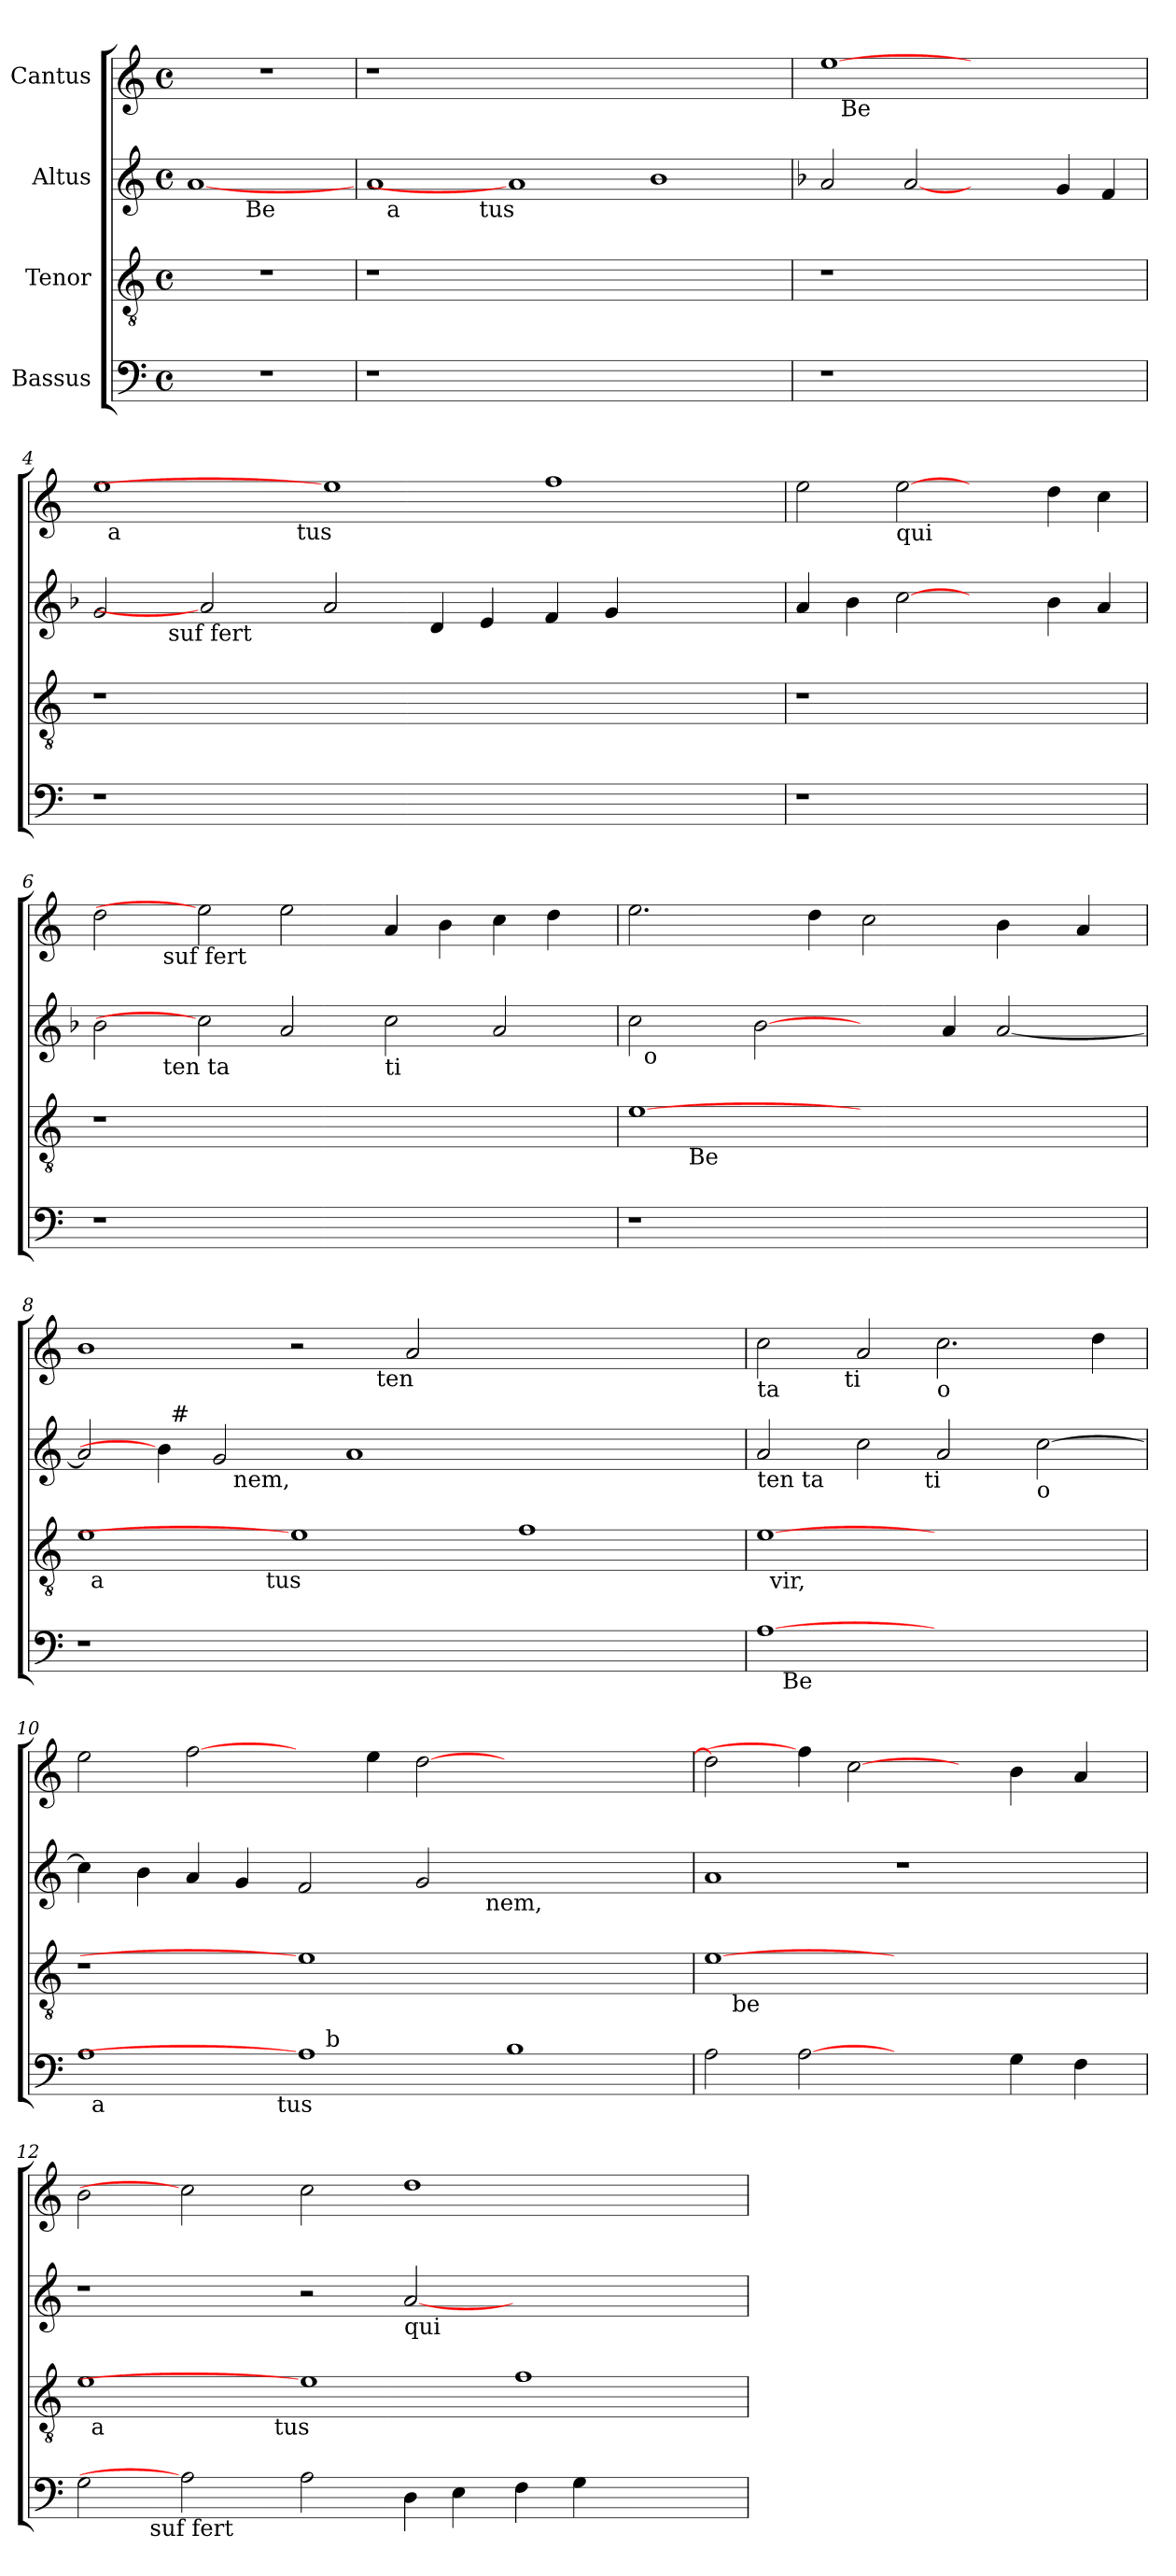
**kern	**kern	**kern	**kern
*part4	*part3	*part2	*part1
*staff4	*staff3	*staff2	*staff1
*I"Bassus	*I"Tenor	*I"Altus	*I"Cantus
*clefF4	*clefGv2	*clefG2	*clefG2
*ITrd7c12	*	*	*
*k[]	*k[]	*k[]	*k[]
*C:	*C:	*C:	*C:
*M4/4	*M4/4	*M4/4	*M4/4
*met(c)	*met(c)	*met(c)	*met(c)
=1	=1	=1	=1
*	*	*^	*
1r	1r	[1a	4ryy	1r
.	.	.	32ryy	.
!	!	!	!LO:TX:b:t=Be	!
.	.	.	2ryy	.
.	.	.	8..ryy	.
=2	=2	=2	=2	=2
*	*	*	*^	*
1r	1r	1a	16ryy	2..ryy	1r
!	!	!	!LO:TX:b:t=a	!	!
.	.	.	1ryy	.	.
!	!	!	!	!LO:TX:b:t=tus	!
.	.	.	.	1ryy	.
0ryy	0ryy	1a]	.	.	0ryy
.	.	.	1ryy	.	.
.	.	.	.	1ryy	.
.	.	1b	.	.	.
.	.	.	2...ryy	.	.
.	.	.	.	8ryy	.
*	*	*v	*v	*v	*
=3	=3	=3	=3
*	*	*k[b-]	*
*	*	*F:	*
*	*	*^	*
*	*	*	*^	*
!	!	!LO:TX:b:t=vir qui	!	!	!
*	*	*v	*v	*v	*^
1r	1r	2a/	[1ee	16ryy
!	!	!	!	!LO:TX:b:t=Be
.	.	.	.	1ryy
.	.	[2a	.	.
1ryy	1ryy	2ryy	1ryy	.
.	.	.	.	2...ryy
.	.	4g/	.	.
.	.	4f/	.	.
=4	=4	=4	=4	=4
*	*	*^	*	*^
1r	1r	2g/	4.ryy	1ee	32ryy	2ryy
!	!	!	!	!	!LO:TX:b:t=a	!
.	.	.	.	.	1ryy	.
!	!	!	!LO:TX:b:t=suf fert	!	!	!
.	.	.	1ryy	.	.	.
.	.	2a]	.	.	.	4ryy
.	.	.	.	.	.	8ryy
.	.	.	.	.	.	32ryy
!	!	!	!	!	!	!LO:TX:b:t=tus
.	.	.	.	.	.	1ryy
0ryy	0ryy	2a/	.	1ee]	.	.
.	.	.	.	.	1ryy	.
.	.	.	1ryy	.	.	.
.	.	4d/	.	.	.	.
.	.	4e/	.	.	.	.
.	.	.	.	.	.	1ryy
.	.	4f/	.	1ff	.	.
.	.	.	.	.	2ryy	.
.	.	4g/	.	.	.	.
.	.	.	2ryy	.	.	.
.	.	2ryy	.	.	.	.
.	.	.	.	.	4...ryy	.
.	.	.	8ryy	.	.	.
.	.	.	.	.	.	16.ryy
=5	=5	=5	=5	=5	=5	=5
!	!	!	!	!LO:TX:b:t=vir	!	!
*	*	*v	*v	*	*	*
*	*	*	*v	*v	*v
1r	1r	4a/	2ee\
.	.	4b-\	.
!	!	!	!LO:TX:b:t=qui
.	.	[2cc	[2ee
1ryy	1ryy	2ryy	2ryy
.	.	4b-\	4dd\
.	.	4a/	4cc\
=6	=6	=6	=6
*	*	*^	*^
1r	1r	2b-\	4.ryy	2dd\	4.ryy
!	!	!	!	!	!LO:TX:b:t=suf fert
!	!	!	!LO:TX:b:t=ten ta	!	!
.	.	.	1ryy	.	1ryy
.	.	2cc]	.	2ee]	.
1.ryy	1.ryy	2a/	.	2ee\	.
.	.	.	1ryy	.	1ryy
!	!	!LO:TX:b:t=ti	!	!	!
.	.	2cc\	.	4a/	.
.	.	.	.	4b\	.
.	.	2a/	.	4cc\	.
.	.	.	.	4dd\	.
.	.	.	8ryy	.	8ryy
*	*	*	*	*v	*v
!!LO:LB:g=z
=7	=7	=7	=7	=7
*	*	*k[]	*	*
*	*	*C:	*	*
*	*^	*	*	*
1r	[1e	8ryy	2cc\	32ryy	2.ee\
!	!	!	!	!LO:TX:b:t=o	!
.	.	.	.	1ryy	.
.	.	32ryy	.	.	.
!	!	!LO:TX:b:t=Be	!	!	!
.	.	1ryy	.	.	.
.	.	.	[2b\	.	.
.	.	.	.	.	4dd\
1ryy	1ryy	.	4ryy	.	2cc\
.	.	.	.	2ryy	.
.	.	2ryy	.	.	.
.	.	.	4a/	.	.
.	.	.	[<2a/	.	4b\
.	.	.	.	4...ryy	.
.	.	4ryy	.	.	.
.	.	.	.	.	4a/
.	.	16.ryy	.	.	.
=8	=8	=8	=8	=8	=8
*	*	*^	*	*^	*^
1r	1e	32ryy	2ryy	2a/]	2ryy	2ryy	1b	1ryy
!	!	!LO:TX:b:t=a	!	!	!	!	!	!
.	.	1ryy	.	.	.	.	.	.
.	.	.	4ryy	4b\]	32ryy	4ryy	.	.
!	!	!	!	!	!LO:TX:a:t=#	!	!	!
.	.	.	.	.	1ryy	.	.	.
.	.	.	8ryy	2g/	.	16ryy	.	.
!	!	!	!	!	!	!LO:TX:b:t=nem,	!	!
.	.	.	.	.	.	1ryy	.	.
.	.	.	32ryy	.	.	.	.	.
!	!	!	!LO:TX:b:t=tus	!	!	!	!	!
.	.	.	1ryy	.	.	.	.	.
0ryy	1e]	.	.	.	.	.	2r	4.ryy
.	.	1ryy	.	.	.	.	.	.
.	.	.	.	1a	.	.	.	.
!	!	!	!	!	!	!	!	!LO:TX:b:t=ten
.	.	.	.	.	.	.	.	1ryy
.	.	.	.	.	.	.	2a/	.
.	.	.	.	.	1ryy	.	.	.
.	.	.	.	.	.	1ryy	.	.
.	.	.	1ryy	.	.	.	.	.
.	1f	.	.	.	.	.	1ryy	.
.	.	2ryy	.	.	.	.	.	.
.	.	.	.	2.ryy	.	.	.	.
.	.	.	.	.	.	.	.	2ryy
.	.	4...ryy	.	.	4...ryy	.	.	.
.	.	.	.	.	.	8.ryy	.	.
.	.	.	.	.	.	.	.	8ryy
.	.	.	16.ryy	.	.	.	.	.
=9	=9	=9	=9	=9	=9	=9	=9	=9
!	!	!	!	!	!	!	!LO:TX:b:t=ta	!
!	!	!	!	!LO:TX:b:t=ten ta	!	!	!	!
*	*	*v	*v	*	*	*	*	*
*^	*	*	*	*v	*v	*	*
[1AA	16ryy	[1e	32ryy	2a/	2ryy	2cc\	4...ryy
!	!	!	!LO:TX:b:t=vir,	!	!	!	!
.	.	.	1ryy	.	.	.	.
!	!LO:TX:b:t=Be	!	!	!	!	!	!
.	1ryy	.	.	.	.	.	.
!	!	!	!	!	!	!	!LO:TX:b:t=ti
.	.	.	.	.	.	.	1ryy
.	.	.	.	2cc\	4...ryy	2a/	.
!	!	!	!	!	!LO:TX:b:t=ti	!	!
.	.	.	.	.	1ryy	.	.
!	!	!	!	!	!	!LO:TX:b:t=o	!
1ryy	.	1ryy	.	2a/	.	2.cc\	.
.	.	.	2ryy	.	.	.	.
.	2...ryy	.	.	.	.	.	.
.	.	.	.	.	.	.	2ryy
!	!	!	!	!LO:TX:b:t=o	!	!	!
.	.	.	.	[>2cc\	.	.	.
.	.	.	4...ryy	.	.	.	.
.	.	.	.	.	.	4dd\	.
.	.	.	.	.	32ryy	.	32ryy
*	*	*v	*v	*	*	*v	*v
=10	=10	=10	=10	=10	=10
*^	*^	*	*	*	*
1AA	32ryy	2...ryy	1ryy	1r	4cc\]	1ryy	2ee\
!	!LO:TX:b:t=a	!	!	!	!	!	!
.	1ryy	.	.	.	.	.	.
.	.	.	.	.	4b\	.	.
.	.	.	.	.	4a/	.	[2ff\
.	.	.	.	.	4g/	.	.
!	!	!LO:TX:b:t=tus	!	!	!	!	!
.	.	1ryy	.	.	.	.	.
1AA]	.	.	16ryy	1e]	2f/	2...ryy	4ryy
.	1ryy	.	.	.	.	.	.
!	!	!	!LO:TX:a:t=b	!	!	!	!
.	.	.	1ryy	.	.	.	.
.	.	.	.	.	.	.	4ee\
.	.	.	.	.	2g/	.	[>2dd\
!	!	!	!	!	!	!LO:TX:b:t=nem,	!
.	.	1ryy	.	.	.	1ryy	.
1BB	.	.	.	1ryy	1ryy	.	1ryy
.	2ryy	.	.	.	.	.	.
.	.	.	2...ryy	.	.	.	.
.	4...ryy	.	.	.	.	.	.
.	.	16ryy	.	.	.	16ryy	.
=11	=11	=11	=11	=11	=11	=11	=11
!LO:TX:b:t=vir qui	!	!	!	!	!	!	!
*v	*v	*v	*v	*^	*v	*v	*
2AA\	[1e	16.ryy	1a	2dd\]
!	!	!LO:TX:b:t=be	!	!
.	.	1ryy	.	.
[2AA	.	.	.	4ff\]
.	.	.	.	[2cc
2ryy	1ryy	.	1r	.
.	.	2ryy	.	.
.	.	.	.	4ryy
4GG\	.	.	.	4b\
.	.	4ryy	.	.
4FF\	.	.	.	4a/
.	.	8ryy	.	.
.	.	32ryy	.	.
=12	=12	=12	=12	=12
*^	*	*^	*	*
2GG\	4.ryy	1e	32ryy	2ryy	1r	2b\
!	!	!	!LO:TX:b:t=a	!	!	!
.	.	.	1ryy	.	.	.
!	!LO:TX:b:t=suf fert	!	!	!	!	!
.	1ryy	.	.	.	.	.
2AA]	.	.	.	4ryy	.	2cc]
.	.	.	.	8ryy	.	.
.	.	.	.	32ryy	.	.
!	!	!	!	!LO:TX:b:t=tus	!	!
.	.	.	.	1ryy	.	.
2AA\	.	1e]	.	.	2r	2cc\
.	.	.	1ryy	.	.	.
.	1ryy	.	.	.	.	.
!	!	!	!	!	!LO:TX:b:t=qui	!
4DD\	.	.	.	.	[<2a/	1dd
4EE\	.	.	.	.	.	.
.	.	.	.	1ryy	.	.
4FF\	.	1f	.	.	1ryy	.
.	.	.	2ryy	.	.	.
4GG\	.	.	.	.	.	.
.	2ryy	.	.	.	.	.
2ryy	.	.	.	.	.	2ryy
.	.	.	4...ryy	.	.	.
.	8ryy	.	.	.	.	.
.	.	.	.	16.ryy	.	.
*v	*v	*	*	*	*	*
*	*v	*v	*v	*	*
=	=	=	=
*-	*-	*-	*-
